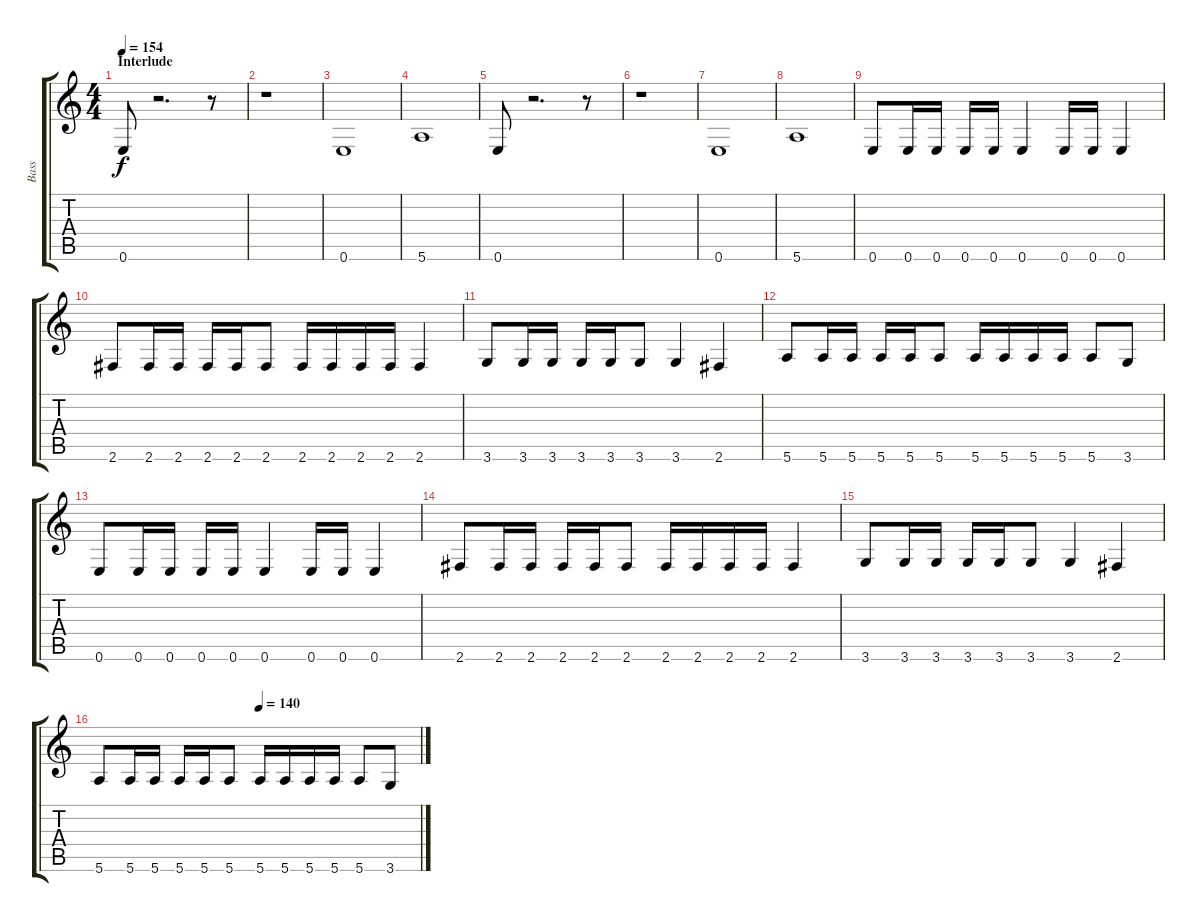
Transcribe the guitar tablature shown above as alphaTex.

\track ("Bass" "Bass") {instrument electricbassfinger}
\staff {score tabs}
\tuning (E4 B3 G3 D3 A2 E2) {hide}
\ts (4 4)
\section ("" "Interlude")
\tempo 154
\clef g2
\ks c
0.6.8{dy f} r.2{d} r.8 |
r.1 |
0.6.1 |
5.6.1 |
0.6.8 r.2{d} r.8 |
r.1 |
0.6.1 |
5.6.1 |
0.6.8 0.6.16 0.6.16 0.6.16 0.6.16 0.6.4 0.6.16 0.6.16 0.6.4 |
2.6.8 2.6.16 2.6.16 2.6.16 2.6.16 2.6.8 2.6.16 2.6.16 2.6.16 2.6.16 2.6.4 |
3.6.8 3.6.16 3.6.16 3.6.16 3.6.16 3.6.8 3.6.4 2.6.4 |
5.6.8 5.6.16 5.6.16 5.6.16 5.6.16 5.6.8 5.6.16 5.6.16 5.6.16 5.6.16 5.6.8 3.6.8 |
0.6.8 0.6.16 0.6.16 0.6.16 0.6.16 0.6.4 0.6.16 0.6.16 0.6.4 |
2.6.8 2.6.16 2.6.16 2.6.16 2.6.16 2.6.8 2.6.16 2.6.16 2.6.16 2.6.16 2.6.4 |
3.6.8 3.6.16 3.6.16 3.6.16 3.6.16 3.6.8 3.6.4 2.6.4 |
\tempo (140 0.5)
5.6.8 5.6.16 5.6.16 5.6.16 5.6.16 5.6.8 5.6.16 5.6.16 5.6.16 5.6.16 5.6.8 3.6.8
